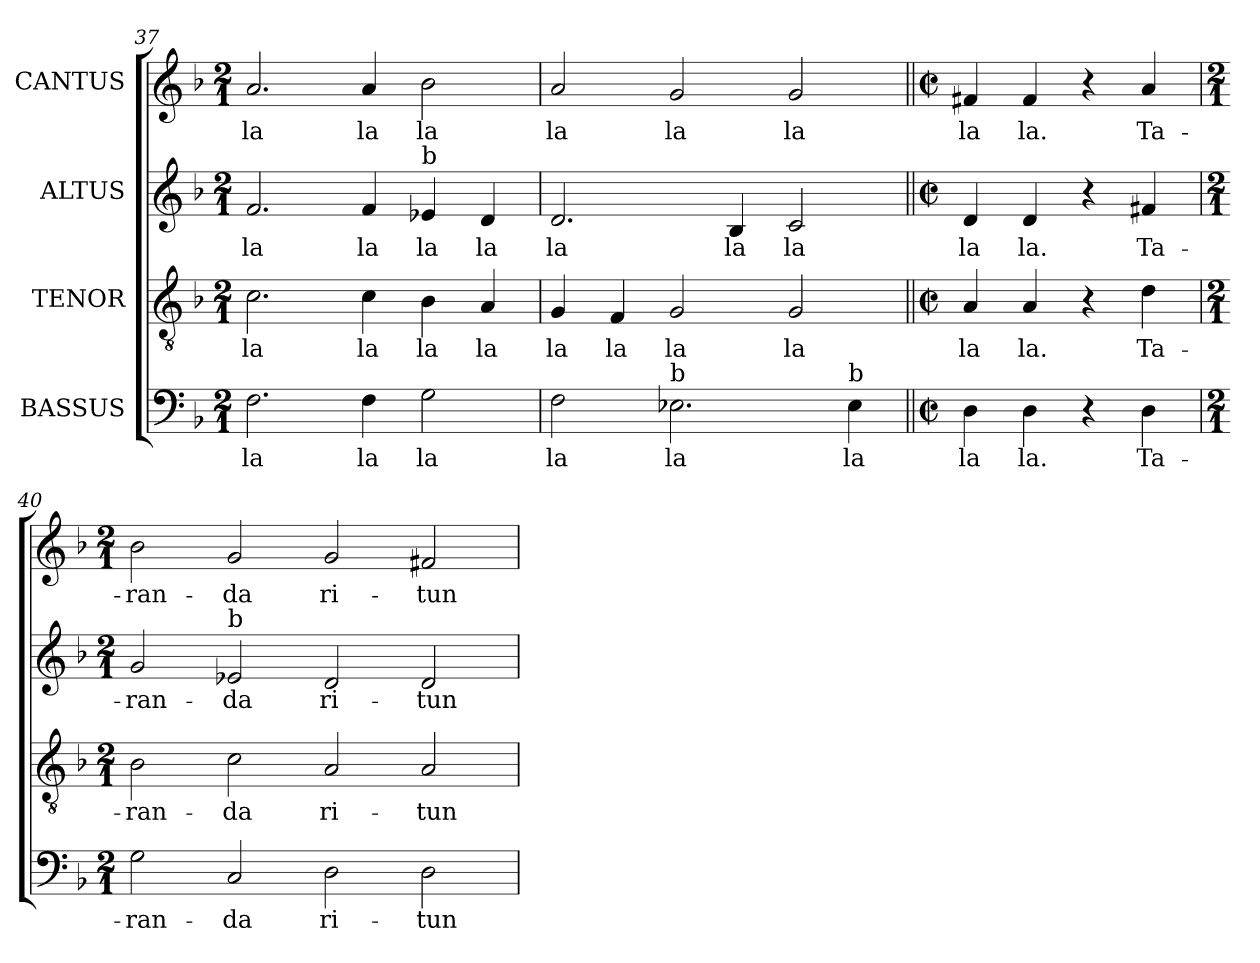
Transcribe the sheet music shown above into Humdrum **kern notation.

**kern	**text	**kern	**text	**kern	**text	**kern	**text
*part4	*part4	*part3	*part3	*part2	*part2	*part1	*part1
*staff4	*staff4	*staff3	*staff3	*staff2	*staff2	*staff1	*staff1
*I"BASSUS	*	*I"TENOR	*	*I"ALTUS	*	*I"CANTUS	*
*clefF4	*	*clefGv2	*	*clefG2	*	*clefG2	*
*	*	*ITrd7c12	*	*	*	*	*
*k[b-]	*	*k[b-]	*	*k[b-]	*	*k[b-]	*
*d:	*	*d:	*	*d:	*	*d:	*
*M2/1	*	*M2/1	*	*M2/1	*	*M2/1	*
=37	=37	=37	=37	=37	=37	=37	=37
!	!LO:LY:b:color=#000000	!	!	!	!	!	!
!	!	!	!LO:LY:b:color=#000000	!	!	!	!
!	!	!	!	!	!LO:LY:b:color=#000000	!	!
!	!	!	!	!	!	!	!LO:LY:b:color=#000000
2.Fi\	la	2.Ci\	la	2.fi/	la	2.ai/	la
!	!LO:LY:b:color=#000000	!	!	!	!	!	!
!	!	!	!LO:LY:b:color=#000000	!	!	!	!
!	!	!	!	!	!LO:LY:b:color=#000000	!	!
!	!	!	!	!	!	!	!LO:LY:b:color=#000000
4Fi\	la	4Ci\	la	4fi/	la	4ai/	la
!	!LO:LY:b:color=#000000	!	!	!	!	!	!
!	!	!	!LO:LY:b:color=#000000	!	!	!	!
!	!	!	!	!	!LO:LY:b:color=#000000	!	!
!	!	!	!	!LO:TX:a:t=b	!	!	!
!	!	!	!	!	!	!	!LO:LY:b:color=#000000
2Gi\	la	4BB-i\	la	4e-i/	la	2b-i\	la
!	!	!	!LO:LY:b:color=#000000	!	!	!	!
!	!	!	!	!	!LO:LY:b:color=#000000	!	!
.	.	4AAi/	la	4di/	la	.	.
=38	=38	=38	=38	=38	=38	=38	=38
!	!LO:LY:b:color=#000000	!	!	!	!	!	!
!	!	!	!LO:LY:b:color=#000000	!	!	!	!
!	!	!	!	!	!LO:LY:b:color=#000000	!	!
!	!	!	!	!	!	!	!LO:LY:b:color=#000000
2Fi\	la	4GGi/	la	2.di/	la	2ai/	la
!	!	!	!LO:LY:b:color=#000000	!	!	!	!
.	.	4FFi/	la	.	.	.	.
!	!LO:LY:b:color=#000000	!	!	!	!	!	!
!	!	!	!LO:LY:b:color=#000000	!	!	!	!
!LO:TX:a:t=b	!	!	!	!	!	!	!
!	!	!	!	!	!	!	!LO:LY:b:color=#000000
2.E-i\	la	2GGi/	la	.	.	2gi/	la
!	!	!	!	!	!LO:LY:b:color=#000000	!	!
.	.	.	.	4B-i/	la	.	.
!	!	!	!LO:LY:b:color=#000000	!	!	!	!
!	!	!	!	!	!LO:LY:b:color=#000000	!	!
!	!	!	!	!	!	!	!LO:LY:b:color=#000000
.	.	2GGi/	la	2ci/	la	2gi/	la
!LO:TX:a:t=b	!	!	!	!	!	!	!
!	!LO:LY:b:color=#000000	!	!	!	!	!	!
4E-i\	la	.	.	.	.	.	.
=39||	=39||	=39||	=39||	=39||	=39||	=39||	=39||
*M2/2	*	*M2/2	*	*M2/2	*	*M2/2	*
*met(c|)	*	*met(c|)	*	*met(c|)	*	*met(c|)	*
!	!LO:LY:b:color=#000000	!	!	!	!	!	!
!	!	!	!LO:LY:b:color=#000000	!	!	!	!
!	!	!	!	!	!LO:LY:b:color=#000000	!	!
!	!	!	!	!	!	!	!LO:LY:b:color=#000000
4Di\	la	4AAi/	la	4di/	la	4f#Xi/	la
!	!LO:LY:b:color=#000000	!	!	!	!	!	!
!	!	!	!LO:LY:b:color=#000000	!	!	!	!
!	!	!	!	!	!LO:LY:b:color=#000000	!	!
!	!	!	!	!	!	!	!LO:LY:b:color=#000000
4Di\	la.	4AAi/	la.	4di/	la.	4f#i/	la.
4r	.	4r	.	4r	.	4r	.
!	!LO:LY:b:color=#000000	!	!	!	!	!	!
!	!	!	!LO:LY:b:color=#000000	!	!	!	!
!	!	!	!	!	!LO:LY:b:color=#000000	!	!
!	!	!	!	!	!	!	!LO:LY:b:color=#000000
4Di\	Ta-	4Di\	Ta-	4f#Xi/	Ta-	4ai/	Ta-
!!LO:LB:g=z
=40	=40	=40	=40	=40	=40	=40	=40
*M2/1	*	*M2/1	*	*M2/1	*	*M2/1	*
!	!LO:LY:b:color=#000000	!	!	!	!	!	!
!	!	!	!LO:LY:b:color=#000000	!	!	!	!
!	!	!	!	!	!LO:LY:b:color=#000000	!	!
!	!	!	!	!	!	!	!LO:LY:b:color=#000000
2Gi\	-ran-	2BB-i\	-ran-	2gi/	-ran-	2b-i\	-ran-
!	!LO:LY:b:color=#000000	!	!	!	!	!	!
!	!	!	!LO:LY:b:color=#000000	!	!	!	!
!	!	!	!	!	!LO:LY:b:color=#000000	!	!
!	!	!	!	!LO:TX:a:t=b	!	!	!
!	!	!	!	!	!	!	!LO:LY:b:color=#000000
2Ci/	-da	2Ci\	-da	2e-i/	-da	2gi/	-da
!	!LO:LY:b:color=#000000	!	!	!	!	!	!
!	!	!	!LO:LY:b:color=#000000	!	!	!	!
!	!	!	!	!	!LO:LY:b:color=#000000	!	!
!	!	!	!	!	!	!	!LO:LY:b:color=#000000
2Di\	ri-	2AAi/	ri-	2di/	ri-	2gi/	ri-
!	!LO:LY:b:color=#000000	!	!	!	!	!	!
!	!	!	!LO:LY:b:color=#000000	!	!	!	!
!	!	!	!	!	!LO:LY:b:color=#000000	!	!
!	!	!	!	!	!	!	!LO:LY:b:color=#000000
2Di\	-tun-	2AAi/	-tun-	2di/	-tun-	2f#Xi/	-tun-
=	=	=	=	=	=	=	=
*-	*-	*-	*-	*-	*-	*-	*-
